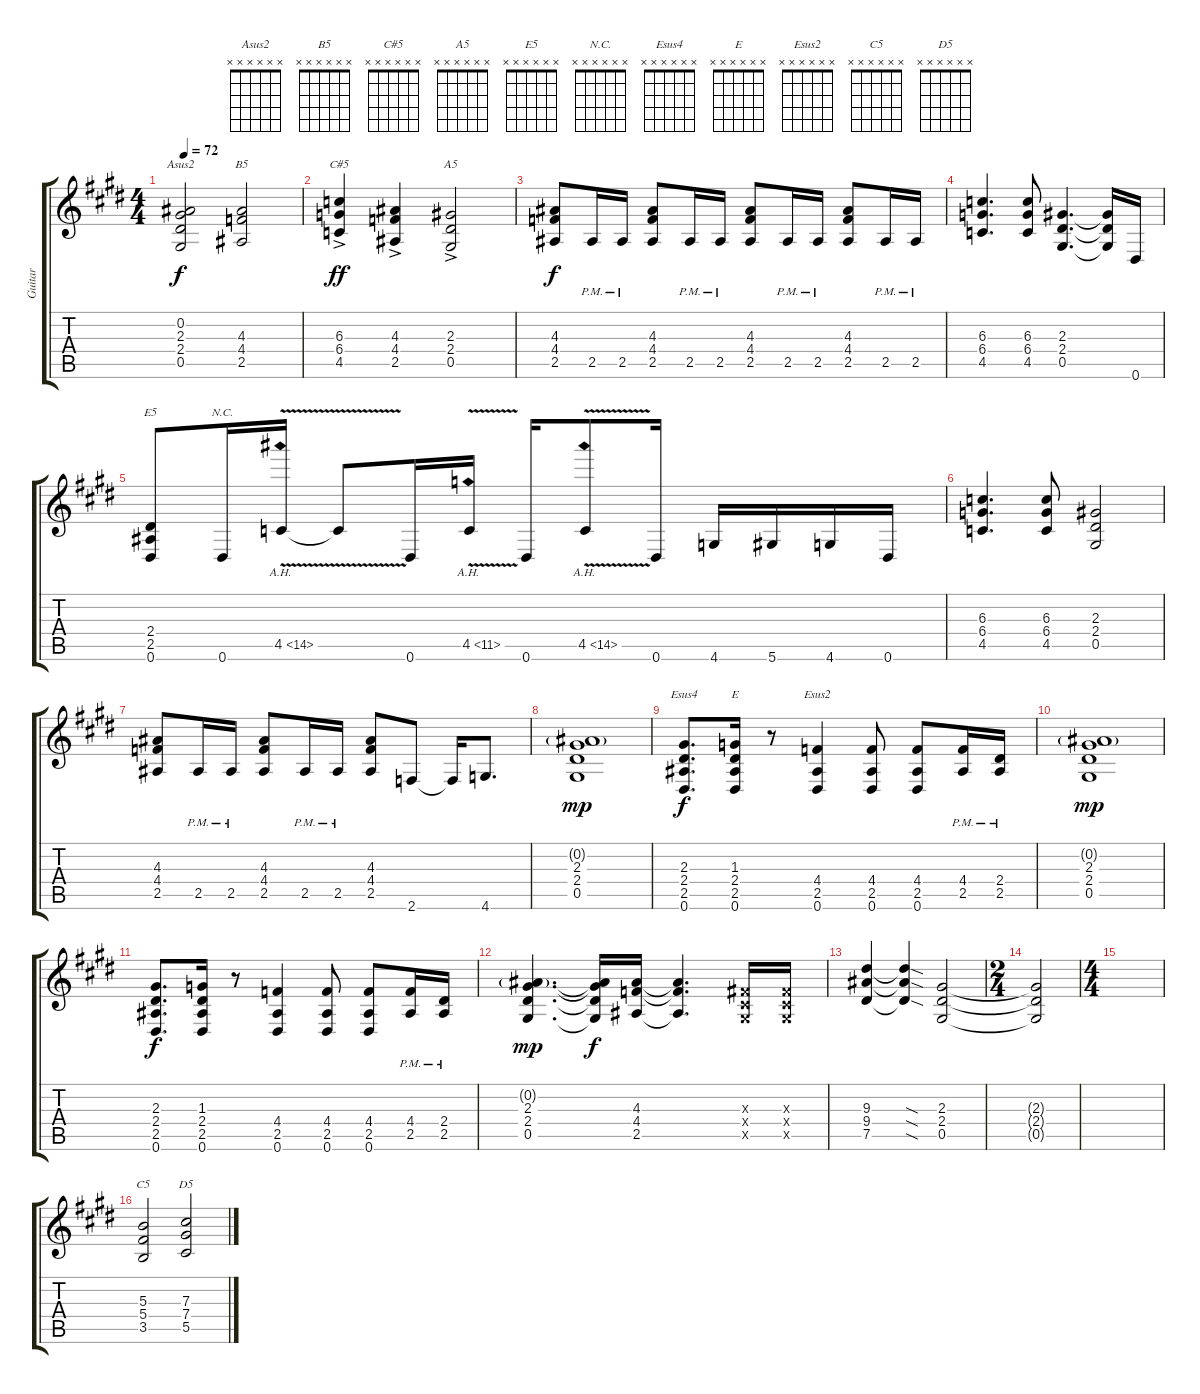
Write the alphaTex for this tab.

\track ("Guitar" "Guitar") {instrument distortionguitar}
\staff {score tabs}
\tuning (Eb4 Bb3 Gb3 Db3 Ab2 Eb2) {hide}
\chord ("Asus2" x x x x x x)
\chord ("B5" x x x x x x)
\chord ("C#5" x x x x x x)
\chord ("A5" x x x x x x)
\chord ("E5" x x x x x x)
\chord ("N.C." x x x x x x)
\chord ("Esus4" x x x x x x)
\chord ("E" x x x x x x)
\chord ("Esus2" x x x x x x)
\chord ("C5" x x x x x x)
\chord ("D5" x x x x x x)
\ts (4 4)
\tempo 72
\clef g2
\ks e
(0.2 2.3 2.4 0.5).2{ch "Asus2" dy f} (4.3 4.4 2.5).2{ch "B5"} |
(6.3 6.4 4.5{ac}).4{ch "C#5" dy ff} (4.3 4.4 2.5{ac}).4 (2.3 2.4 0.5{ac}).2{ch "A5"} |
(4.3 4.4 2.5).8{dy f} 2.5{pm}.16 2.5{pm}.16 (4.3 4.4 2.5).8 2.5{pm}.16 2.5{pm}.16 (4.3 4.4 2.5).8 2.5{pm}.16 2.5{pm}.16 (4.3 4.4 2.5).8 2.5{pm}.16 2.5{pm}.16 |
(6.3 6.4 4.5).4{d} (6.3 6.4 4.5).8 (2.3 2.4 0.5).4{d} (2.3{t} 2.4{t} 0.5{t}).16 0.6.16 |
(2.4 2.5 0.6).8{ch "E5"} 0.6.16{ch "N.C."} 4.5{ah 10 v}.16 4.5{t}.8 0.6.16 4.5{ah 7 v}.16 0.6.16 4.5{ah 10 v}.8 0.6.16 4.6.16 5.6.16 4.6.16 0.6.16 |
(6.3 6.4 4.5).4{d} (6.3 6.4 4.5).8 (2.3 2.4 0.5).2 |
(4.3 4.4 2.5).8 2.5{pm}.16 2.5{pm}.16 (4.3 4.4 2.5).8 2.5{pm}.16 2.5{pm}.16 (4.3 4.4 2.5).8 2.6.8 2.6{t}.16 4.6.8{d} |
(0.2{g} 2.3 2.4 0.5).1{dy mp} |
(2.3 2.4 2.5 0.6).8{d ch "Esus4" dy f} (1.3 2.4 2.5 0.6).16{ch "E"} r.8 (4.4 2.5 0.6).4{ch "Esus2"} (4.4 2.5 0.6).8 (4.4 2.5 0.6).8 (4.4 2.5{pm}).16 (2.4 2.5{pm}).16 |
(0.2{g} 2.3 2.4 0.5).1{dy mp} |
(2.3 2.4 2.5 0.6).8{d dy f} (1.3 2.4 2.5 0.6).16 r.8 (4.4 2.5 0.6).4 (4.4 2.5 0.6).8 (4.4 2.5 0.6).8 (4.4 2.5{pm}).16 (2.4 2.5{pm}).16 |
(0.2{g} 2.3 2.4 0.5).4{d dy mp} (0.2{t} 2.3{t} 2.4{t} 0.5{t}).16{dy f} (4.3 4.4 2.5).16 (4.3{t} 4.4{t} 2.5{t}).4{d} (0.3{x} 0.4{x} 0.5{x}).16 (0.3{x} 0.4{x} 0.5{x}).16 |
(9.3 9.4 7.5).4 (9.3{sod t} 9.4{sod t} 7.5{sod t}).4 (2.3 2.4 0.5).2 |
\ts (2 4)
(2.3{t} 2.4{t} 0.5{t}).2 |
\ts (4 4)
|
(5.3 5.4 3.5).2{ch "C5"} (7.3 7.4 5.5).2{ch "D5"}
